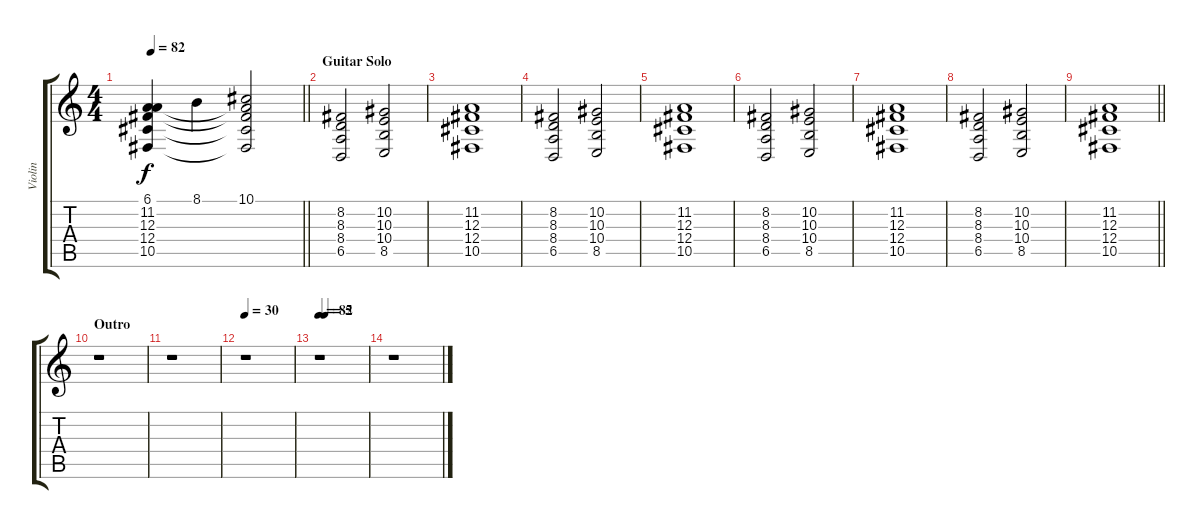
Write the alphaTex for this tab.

\track ("Violin" "Violin") {instrument violin}
\staff {score tabs}
\tuning (Eb4 Bb3 Gb3 Db3 Ab2 Eb2) {hide}
\ts (4 4)
\tempo 82
\clef g2
\barLineRight lightlight
\ks c
(6.1 11.2 12.3 12.4 10.5).4{dy f} 8.1.4 (10.1 11.2{t} 12.3{t} 12.4{t} 10.5{t}).2 |
\section ("" "Guitar Solo")
(8.2 8.3 8.4 6.5).2 (10.2 10.3 10.4 8.5).2 |
(11.2 12.3 12.4 10.5).1 |
(8.2 8.3 8.4 6.5).2 (10.2 10.3 10.4 8.5).2 |
(11.2 12.3 12.4 10.5).1 |
(8.2 8.3 8.4 6.5).2 (10.2 10.3 10.4 8.5).2 |
(11.2 12.3 12.4 10.5).1 |
(8.2 8.3 8.4 6.5).2 (10.2 10.3 10.4 8.5).2 |
\barLineRight lightlight
(11.2 12.3 12.4 10.5).1 |
\section ("" "Outro")
r.1 |
r.1 |
\tempo 30
r.1 |
\tempo 82
\tempo (5 0.125)
r.1 |
r.1
